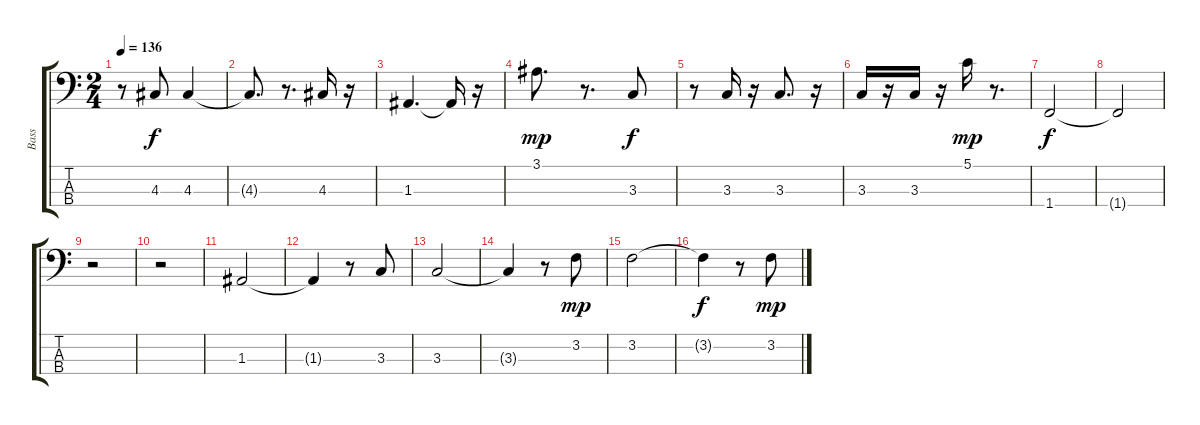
\track ("Bass" "Bass") {instrument fretlessbass}
\staff {score tabs}
\tuning (G2 D2 A1 E1) {hide}
\ts (2 4)
\tempo 136
\clef f4
\ks c
r.8{dy f} 4.3.8 4.3.4 |
4.3{t}.8{d} r.8{d} 4.3.16 r.16 |
1.3.4{d} 1.3{t}.16 r.16 |
3.1.8{d dy mp} r.8{d} 3.3.8{dy f} |
r.8 3.3.16 r.16 3.3.8{d} r.16 |
3.3.16 r.16 3.3.16 r.16 5.1.16{dy mp} r.8{d} |
1.4.2{dy f} |
1.4{t}.2 |
r.2 |
r.2 |
1.3.2 |
1.3{t}.4 r.8 3.3.8 |
3.3.2 |
3.3{t}.4 r.8 3.2.8{dy mp} |
3.2.2 |
3.2{t}.4{dy f} r.8 3.2.8{dy mp}
